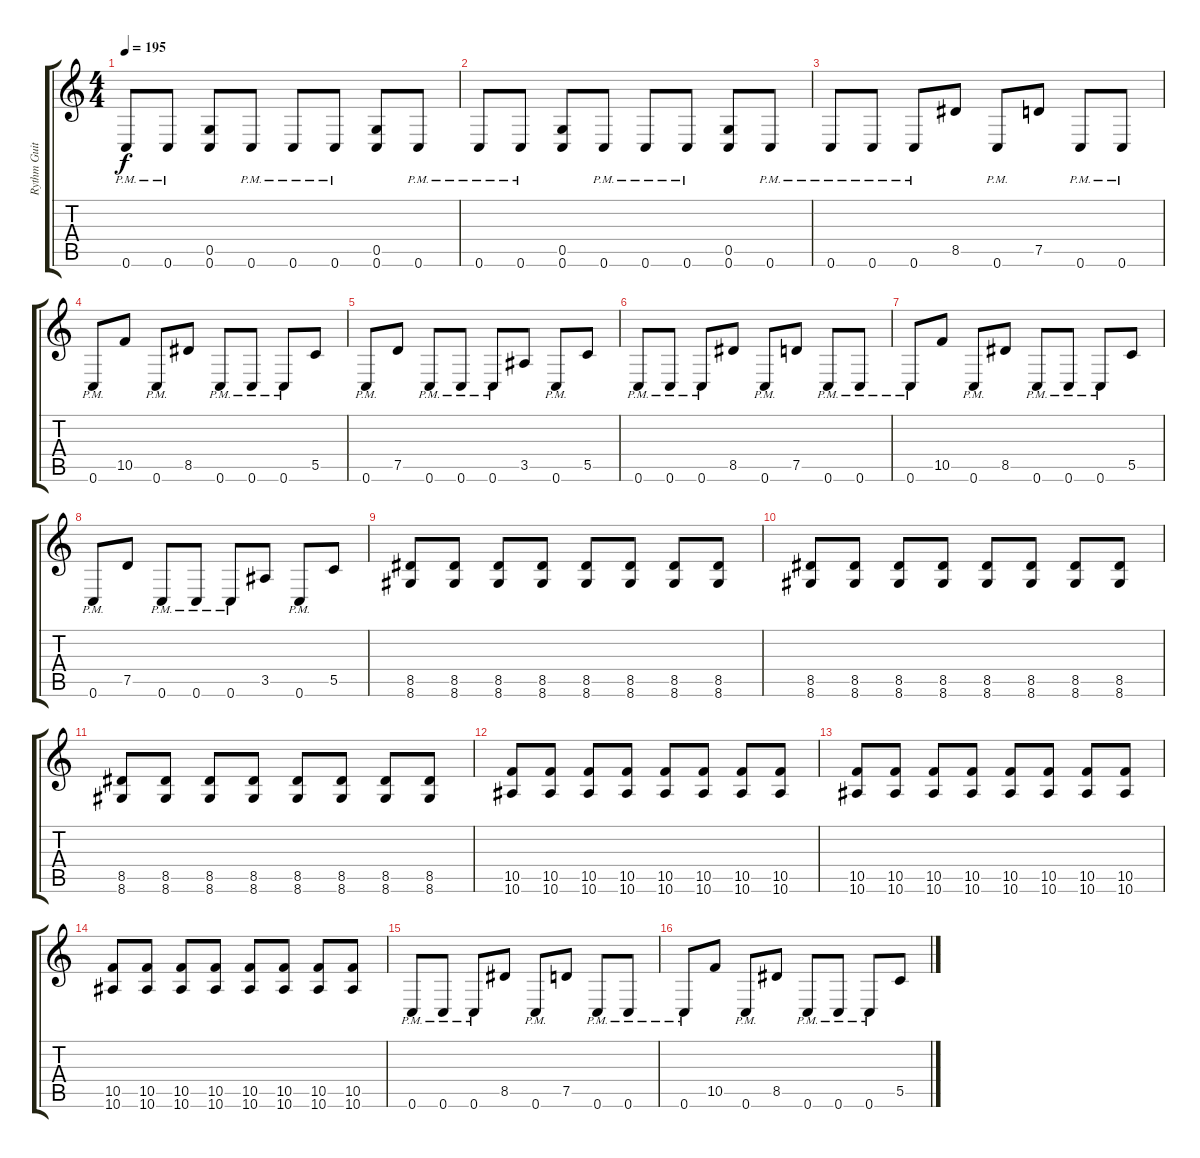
\track ("Rythm Guitar (Mätze)" "Rythm Guit") {instrument distortionguitar}
\staff {score tabs}
\tuning (D4 A3 F3 C3 G2 C2) {hide}
\ts (4 4)
\tempo 195
\clef g2
\ks c
0.6{pm}.8{dy f} 0.6{pm}.8 (0.5 0.6).8 0.6{pm}.8 0.6{pm}.8 0.6{pm}.8 (0.5 0.6).8 0.6{pm}.8 |
0.6{pm}.8 0.6{pm}.8 (0.5 0.6).8 0.6{pm}.8 0.6{pm}.8 0.6{pm}.8 (0.5 0.6).8 0.6{pm}.8 |
0.6{pm}.8 0.6{pm}.8 0.6{pm}.8 8.5.8 0.6{pm}.8 7.5.8 0.6{pm}.8 0.6{pm}.8 |
0.6{pm}.8 10.5.8 0.6{pm}.8 8.5.8 0.6{pm}.8 0.6{pm}.8 0.6{pm}.8 5.5.8 |
0.6{pm}.8 7.5.8 0.6{pm}.8 0.6{pm}.8 0.6{pm}.8 3.5.8 0.6{pm}.8 5.5.8 |
0.6{pm}.8 0.6{pm}.8 0.6{pm}.8 8.5.8 0.6{pm}.8 7.5.8 0.6{pm}.8 0.6{pm}.8 |
0.6{pm}.8 10.5.8 0.6{pm}.8 8.5.8 0.6{pm}.8 0.6{pm}.8 0.6{pm}.8 5.5.8 |
0.6{pm}.8 7.5.8 0.6{pm}.8 0.6{pm}.8 0.6{pm}.8 3.5.8 0.6{pm}.8 5.5.8 |
(8.5 8.6).8 (8.5 8.6).8 (8.5 8.6).8 (8.5 8.6).8 (8.5 8.6).8 (8.5 8.6).8 (8.5 8.6).8 (8.5 8.6).8 |
(8.5 8.6).8 (8.5 8.6).8 (8.5 8.6).8 (8.5 8.6).8 (8.5 8.6).8 (8.5 8.6).8 (8.5 8.6).8 (8.5 8.6).8 |
(8.5 8.6).8 (8.5 8.6).8 (8.5 8.6).8 (8.5 8.6).8 (8.5 8.6).8 (8.5 8.6).8 (8.5 8.6).8 (8.5 8.6).8 |
(10.5 10.6).8 (10.5 10.6).8 (10.5 10.6).8 (10.5 10.6).8 (10.5 10.6).8 (10.5 10.6).8 (10.5 10.6).8 (10.5 10.6).8 |
(10.5 10.6).8 (10.5 10.6).8 (10.5 10.6).8 (10.5 10.6).8 (10.5 10.6).8 (10.5 10.6).8 (10.5 10.6).8 (10.5 10.6).8 |
(10.5 10.6).8 (10.5 10.6).8 (10.5 10.6).8 (10.5 10.6).8 (10.5 10.6).8 (10.5 10.6).8 (10.5 10.6).8 (10.5 10.6).8 |
0.6{pm}.8 0.6{pm}.8 0.6{pm}.8 8.5.8 0.6{pm}.8 7.5.8 0.6{pm}.8 0.6{pm}.8 |
0.6{pm}.8 10.5.8 0.6{pm}.8 8.5.8 0.6{pm}.8 0.6{pm}.8 0.6{pm}.8 5.5.8
